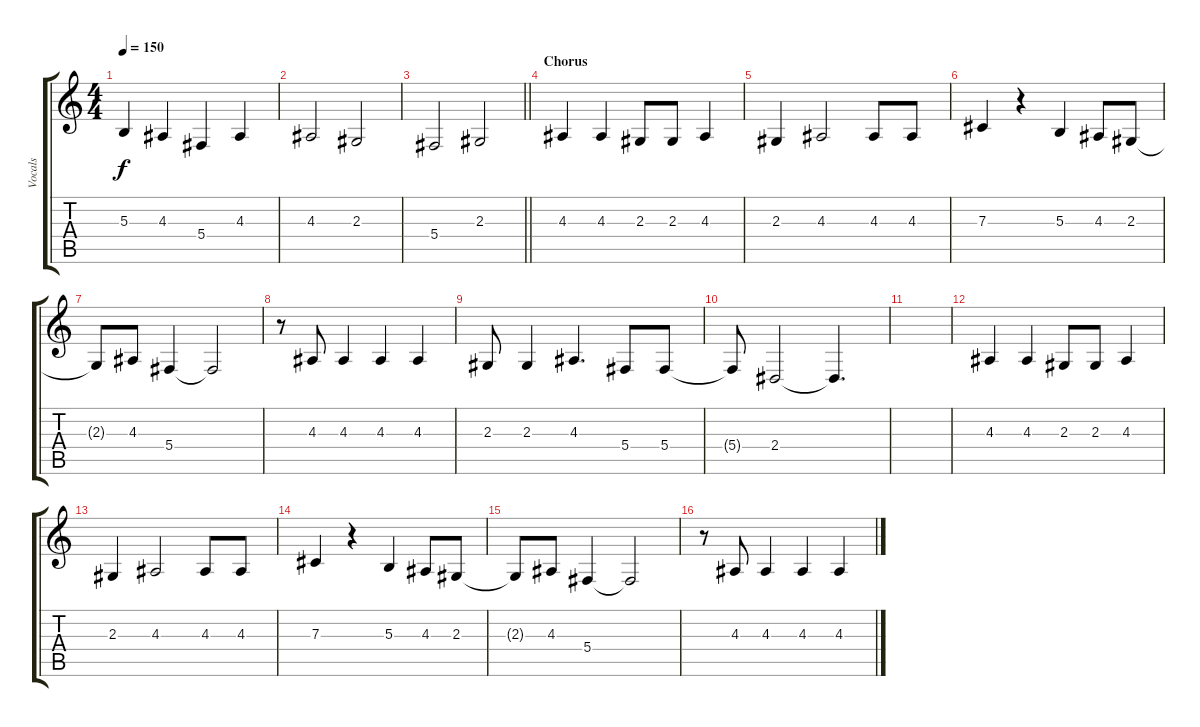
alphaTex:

\track ("Vocals" "Vocals") {instrument lead6voice}
\staff {score tabs}
\tuning (Eb4 Bb3 Gb3 Db3 Ab2 Eb2) {hide}
\ts (4 4)
\tempo 150
\clef g2
\ks c
5.3.4{dy f} 4.3.4 5.4.4 4.3.4 |
4.3.2 2.3.2 |
\barLineRight lightlight
5.4.2 2.3.2 |
\section ("" "Chorus")
4.3.4 4.3.4 2.3.8 2.3.8 4.3.4 |
2.3.4 4.3.2 4.3.8 4.3.8 |
7.3.4 r.4 5.3.4 4.3.8 2.3.8 |
2.3{t}.8 4.3.8 5.4.4 5.4{t}.2 |
r.8 4.3.8 4.3.4 4.3.4 4.3.4 |
2.3.8 2.3.4 4.3.4{d} 5.4.8 5.4.8 |
5.4{t}.8 2.4.2 2.4{t}.4{d} |
|
4.3.4 4.3.4 2.3.8 2.3.8 4.3.4 |
2.3.4 4.3.2 4.3.8 4.3.8 |
7.3.4 r.4 5.3.4 4.3.8 2.3.8 |
2.3{t}.8 4.3.8 5.4.4 5.4{t}.2 |
r.8 4.3.8 4.3.4 4.3.4 4.3.4
